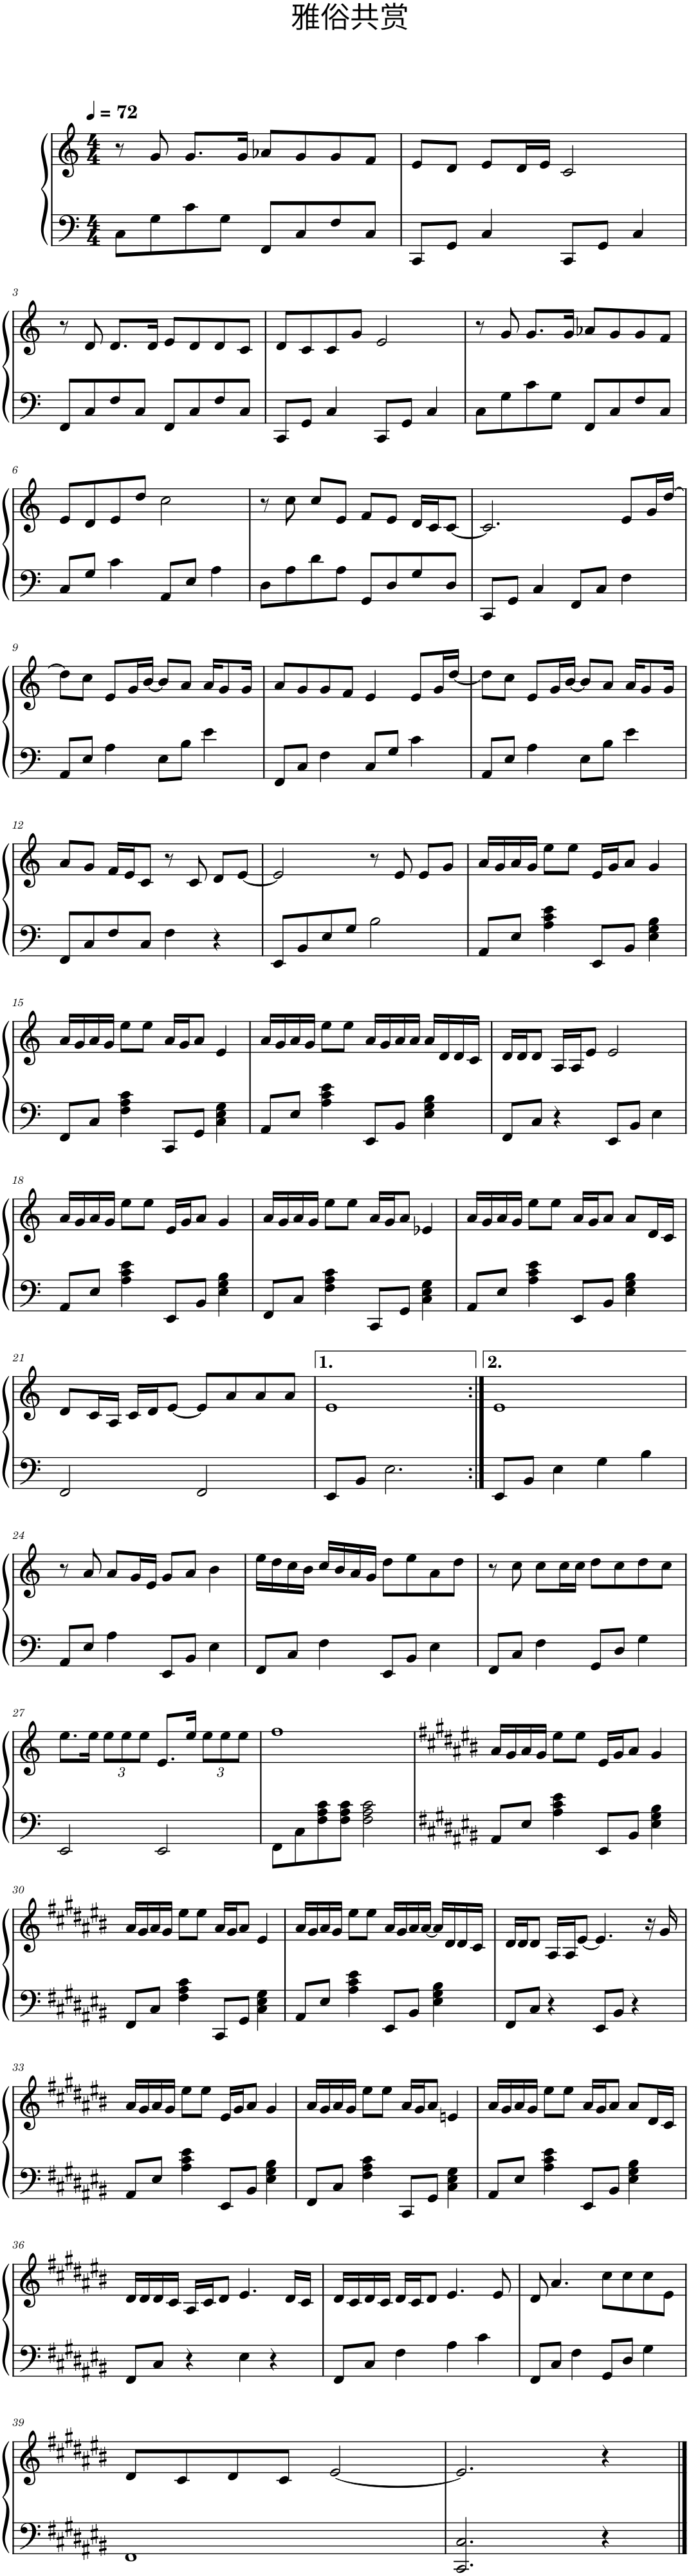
**kern	**kern
*part1	*part1
*staff2	*staff1
*I"Piano	*
*I'Pno	*
*clefF4	*clefG2
*k[]	*k[]
*M4/4	*M4/4
*MM72	*MM72
=1	=1
8C\L	8r
8G\	8g/
8c\	8.g/L
8G\J	.
.	16g/Jk
8FF/L	8a-X/L
8C/	8g/
8F/	8g/
8C/J	8f/J
=2	=2
8CC/L	8e/L
8GG/J	8d/J
4C/	8e/L
.	16d/L
.	16e/JJ
8CC/L	2c/
8GG/J	.
4C/	.
!!LO:LB:g=z
=3	=3
8FF/L	8r
8C/	8d/
8F/	8.d/L
8C/J	.
.	16d/Jk
8FF/L	8e/L
8C/	8d/
8F/	8d/
8C/J	8c/J
=4	=4
8CC/L	8d/L
8GG/J	8c/
4C/	8c/
.	8g/J
8CC/L	2e/
8GG/J	.
4C/	.
=5	=5
8C\L	8r
8G\	8g/
8c\	8.g/L
8G\J	.
.	16g/Jk
8FF/L	8a-X/L
8C/	8g/
8F/	8g/
8C/J	8f/J
!!LO:LB:g=z
=6	=6
8C/L	8e/L
8G/J	8d/
4c\	8e/
.	8dd/J
8AA/L	2cc\
8E/J	.
4A\	.
=7	=7
8D\L	8r
8A\	8cc\
8d\	8cc/L
8A\J	8e/J
8GG/L	8f/L
8D/	8e/J
8G/	16d/LL
.	16c/J
8D/J	[8c/J
=8	=8
8CC/L	2.c/]
8GG/J	.
4C/	.
8FF/L	.
8C/J	.
4F\	8e/L
.	16g/L
.	[16dd/JJ
!!LO:LB:g=z
=9	=9
8AA/L	8dd\L]
8E/J	8cc\J
4A\	8e/L
.	16g/L
.	[<16b/JJ
8E\L	8b/L]
8B\J	8a/J
4e\	16a/KL
.	8g/
.	16g/Jk
=10	=10
8FF/L	8a/L
8C/J	8g/
4F\	8g/
.	8f/J
8C/L	4e/
8G/J	.
4c\	8e/L
.	16g/L
.	[<16dd/JJ
=11	=11
8AA/L	8dd\L]
8E/J	8cc\J
4A\	8e/L
.	16g/L
.	[<16b/JJ
8E\L	8b/L]
8B\J	8a/J
4e\	16a/KL
.	8g/
.	16g/Jk
!!LO:LB:g=z
=12	=12
8FF/L	8a/L
8C/	8g/J
8F/	16f/LL
.	16e/J
8C/J	8c/J
4F\	8r
.	8c/
4r	8d/L
.	[<8e/J
=13	=13
8EE/L	2e/]
8BB/	.
8E/	.
8G/J	.
2B\	8r
.	8e/
.	8e/L
.	8g/J
=14	=14
8AA/L	16a/LL
.	16g/
8E/J	16a/
.	16g/JJ
4A\ 4c\ 4e\	8ee\L
.	8ee\J
8EE/L	16e/LL
.	16g/J
8BB/J	8a/J
4E\ 4G\ 4B\	4g/
!!LO:LB:g=z
=15	=15
8FF/L	16a/LL
.	16g/
8C/J	16a/
.	16g/JJ
4F\ 4A\ 4c\	8ee\L
.	8ee\J
8CC/L	16a/LL
.	16g/J
8GG/J	8a/J
4C\ 4E\ 4G\	4e/
=16	=16
8AA/L	16a/LL
.	16g/
8E/J	16a/
.	16g/JJ
4A\ 4c\ 4e\	8ee\L
.	8ee\J
8EE/L	16a/LL
.	16g/
8BB/J	16a/
.	16a/JJ
4E\ 4G\ 4B\	16a/LL
.	16d/
.	16d/
.	16c/JJ
=17	=17
8FF/L	16d/LL
.	16d/J
8C/J	8d/J
4r	16A/LL
.	16A/J
.	8e/J
8EE/L	2e/
8BB/J	.
4E\	.
!!LO:LB:g=z
=18	=18
8AA/L	16a/LL
.	16g/
8E/J	16a/
.	16g/JJ
4A\ 4c\ 4e\	8ee\L
.	8ee\J
8EE/L	16e/LL
.	16g/J
8BB/J	8a/J
4E\ 4G\ 4B\	4g/
=19	=19
8FF/L	16a/LL
.	16g/
8C/J	16a/
.	16g/JJ
4F\ 4A\ 4c\	8ee\L
.	8ee\J
8CC/L	16a/LL
.	16g/J
8GG/J	8a/J
4C\ 4E\ 4G\	4e-X/
=20	=20
8AA/L	16a/LL
.	16g/
8E/J	16a/
.	16g/JJ
4A\ 4c\ 4e\	8ee\L
.	8ee\J
8EE/L	16a/LL
.	16g/J
8BB/J	8a/J
4E\ 4G\ 4B\	8a/L
.	16d/L
.	16c/JJ
!!LO:LB:g=z
=21	=21
2FF/	8d/L
.	16c/L
.	16A/JJ
.	16c/LL
.	16d/J
.	[<8e/J
2FF/	8e/L]
.	8a/
.	8a/
.	8a/J
=22	=22
8EE/L	1e
8BB/J	.
2.E\	.
=23:|!	=23:|!
8EE/L	1e
8BB/J	.
4E\	.
4G\	.
4B\	.
!!LO:LB:g=z
=24	=24
8AA/L	8r
8E/J	8a/
4A\	8a/L
.	16g/L
.	16e/JJ
8EE/L	8g/L
8BB/J	8a/J
4E\	4b\
=25	=25
8FF/L	16ee\LL
.	16dd\
8C/J	16cc\
.	16b\JJ
4F\	16cc/LL
.	16b/
.	16a/
.	16g/JJ
8EE/L	8dd\L
8BB/J	8ee\
4E\	8a\
.	8dd\J
=26	=26
8FF/L	8r
8C/J	8cc\
4F\	8cc\L
.	16cc\L
.	16cc\JJ
8GG/L	8dd\L
8D/J	8cc\
4G\	8dd\
.	8cc\J
!!LO:LB:g=z
=27	=27
2EE/	8.ee\L
.	16ee\Jk
*	*Xbrackettup
.	12ee\L
.	12ee\
.	12ee\J
2EE/	8.e/L
.	16ee/Jk
.	12ee\L
.	12ee\
.	12ee\J
=28	=28
8FF\L	1ff
8C\	.
8F\ 8A\ 8c\	.
8F\ 8A\ 8c\J	.
2F\ 2A\ 2c\	.
=29	=29
*k[f#c#g#d#a#e#b#]	*k[f#c#g#d#a#e#b#]
8AA#/L	16a#/LL
.	16g#/
8E#/J	16a#/
.	16g#/JJ
4A#\ 4c#\ 4e#\	8ee#\L
.	8ee#\J
8EE#/L	16e#/LL
.	16g#/J
8BB#/J	8a#/J
4E#\ 4G#\ 4B#\	4g#/
!!LO:LB:g=z
=30	=30
*k[f#c#g#d#a#e#b#]	*k[f#c#g#d#a#e#b#]
8FF#/L	16a#/LL
.	16g#/
8C#/J	16a#/
.	16g#/JJ
4F#\ 4A#\ 4c#\	8ee#\L
.	8ee#\J
8CC#/L	16a#/LL
.	16g#/J
8GG#/J	8a#/J
4C#\ 4E#\ 4G#\	4e#/
=31	=31
8AA#/L	16a#/LL
.	16g#/
8E#/J	16a#/
.	16g#/JJ
4A#\ 4c#\ 4e#\	8ee#\L
.	8ee#\J
8EE#/L	16a#/LL
.	16g#/
8BB#/J	16a#/
.	[16a#/JJ
4E#\ 4G#\ 4B#\	16a#/LL]
.	16d#/
.	16d#/
.	16c#/JJ
=32	=32
8FF#/L	16d#/LL
.	16d#/J
8C#/J	8d#/J
4r	16A#/LL
.	16A#/J
.	[8e#/J
8EE#/L	4.e#/]
8BB#/J	.
4r	.
.	16r
.	16g#/
!!LO:LB:g=z
=33	=33
8AA#/L	16a#/LL
.	16g#/
8E#/J	16a#/
.	16g#/JJ
4A#\ 4c#\ 4e#\	8ee#\L
.	8ee#\J
8EE#/L	16e#/LL
.	16g#/J
8BB#/J	8a#/J
4E#\ 4G#\ 4B#\	4g#/
=34	=34
8FF#/L	16a#/LL
.	16g#/
8C#/J	16a#/
.	16g#/JJ
4F#\ 4A#\ 4c#\	8ee#\L
.	8ee#\J
8CC#/L	16a#/LL
.	16g#/J
8GG#/J	8a#/J
4C#\ 4E#\ 4G#\	4en/
=35	=35
8AA#/L	16a#/LL
.	16g#/
8E#/J	16a#/
.	16g#/JJ
4A#\ 4c#\ 4e#\	8ee#\L
.	8ee#\J
8EE#/L	16a#/LL
.	16g#/J
8BB#/J	8a#/J
4E#\ 4G#\ 4B#\	8a#/L
.	16d#/L
.	16c#/JJ
!!LO:LB:g=z
=36	=36
8FF#/L	16d#/LL
.	16d#/
8C#/J	16d#/
.	16c#/JJ
4r	16A#/LL
.	16c#/J
.	8d#/J
4E#\	4.e#/
4r	.
.	16d#/LL
.	16c#/JJ
=37	=37
8FF#/L	16d#/LL
.	16c#/
8C#/J	16d#/
.	16c#/JJ
4F#\	16d#/LL
.	16c#/J
.	8d#/J
4A#\	4.e#/
4c#\	.
.	8e#/
=38	=38
8FF#/L	8d#/
8C#/J	4.a#/
4F#\	.
8GG#/L	8cc#\L
8D#/J	8cc#\
4G#\	8cc#\
.	8e#\J
!!LO:LB:g=z
=39	=39
1FF#	8d#/L
.	8c#/
.	8d#/
.	8c#/J
.	[<2e#/
=40	=40
2.CC#/ 2.C#/	2.e#/]
4r	4r
==	==
*-	*-
